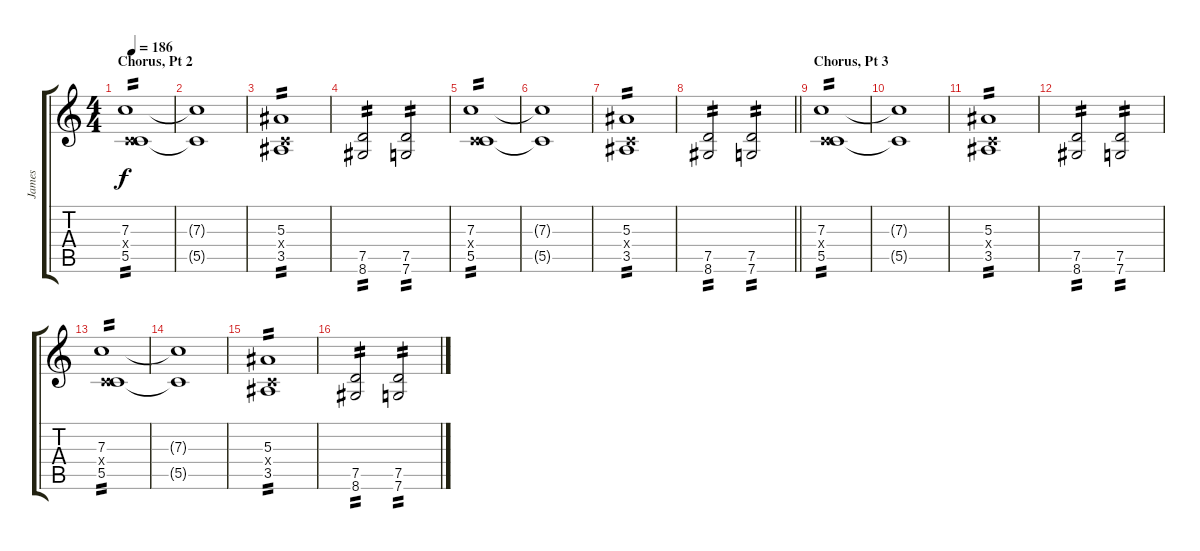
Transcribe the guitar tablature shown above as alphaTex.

\track ("James" "James") {instrument overdrivenguitar}
\staff {score tabs}
\tuning (D4 A3 F3 C3 G2 C2) {hide}
\ts (4 4)
\section ("" "Chorus, Pt 2")
\tempo 186
\clef g2
\ks c
(7.3 0.4{x} 5.5).1{tp 2 dy f} |
(7.3{t} 5.5{t}).1 |
(5.3 0.4{x} 3.5).1{tp 2} |
(7.5 8.6).2{tp 2} (7.5 7.6).2{tp 2} |
(7.3 0.4{x} 5.5).1{tp 2} |
(7.3{t} 5.5{t}).1 |
(5.3 0.4{x} 3.5).1{tp 2} |
\barLineRight lightlight
(7.5 8.6).2{tp 2} (7.5 7.6).2{tp 2} |
\section ("" "Chorus, Pt 3")
(7.3 0.4{x} 5.5).1{tp 2} |
(7.3{t} 5.5{t}).1 |
(5.3 0.4{x} 3.5).1{tp 2} |
(7.5 8.6).2{tp 2} (7.5 7.6).2{tp 2} |
(7.3 0.4{x} 5.5).1{tp 2} |
(7.3{t} 5.5{t}).1 |
(5.3 0.4{x} 3.5).1{tp 2} |
(7.5 8.6).2{tp 2} (7.5 7.6).2{tp 2}
